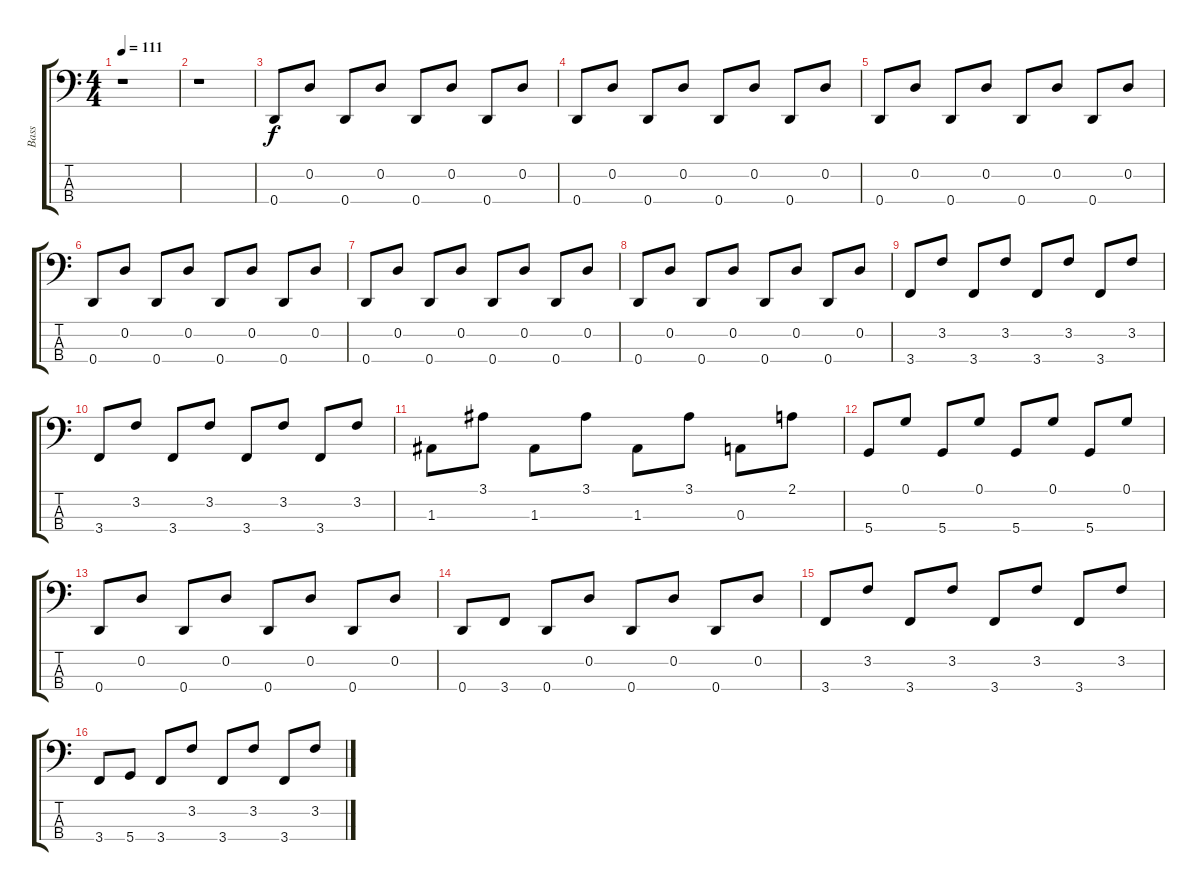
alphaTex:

\track ("Bass" "Bass") {instrument electricbassfinger}
\staff {score tabs}
\tuning (G2 D2 A1 D1) {hide}
\ts (4 4)
\tempo 111
\clef f4
\ks c
r.1{dy f instrument electricbassfinger} |
r.1 |
0.4.8 0.2.8 0.4.8 0.2.8 0.4.8 0.2.8 0.4.8 0.2.8 |
0.4.8 0.2.8 0.4.8 0.2.8 0.4.8 0.2.8 0.4.8 0.2.8 |
0.4.8 0.2.8 0.4.8 0.2.8 0.4.8 0.2.8 0.4.8 0.2.8 |
0.4.8 0.2.8 0.4.8 0.2.8 0.4.8 0.2.8 0.4.8 0.2.8 |
0.4.8 0.2.8 0.4.8 0.2.8 0.4.8 0.2.8 0.4.8 0.2.8 |
0.4.8 0.2.8 0.4.8 0.2.8 0.4.8 0.2.8 0.4.8 0.2.8 |
3.4.8 3.2.8 3.4.8 3.2.8 3.4.8 3.2.8 3.4.8 3.2.8 |
3.4.8 3.2.8 3.4.8 3.2.8 3.4.8 3.2.8 3.4.8 3.2.8 |
1.3.8 3.1.8 1.3.8 3.1.8 1.3.8 3.1.8 0.3.8 2.1.8 |
5.4.8 0.1.8 5.4.8 0.1.8 5.4.8 0.1.8 5.4.8 0.1.8 |
0.4.8 0.2.8 0.4.8 0.2.8 0.4.8 0.2.8 0.4.8 0.2.8 |
0.4.8 3.4.8 0.4.8 0.2.8 0.4.8 0.2.8 0.4.8 0.2.8 |
3.4.8 3.2.8 3.4.8 3.2.8 3.4.8 3.2.8 3.4.8 3.2.8 |
3.4.8 5.4.8 3.4.8 3.2.8 3.4.8 3.2.8 3.4.8 3.2.8
